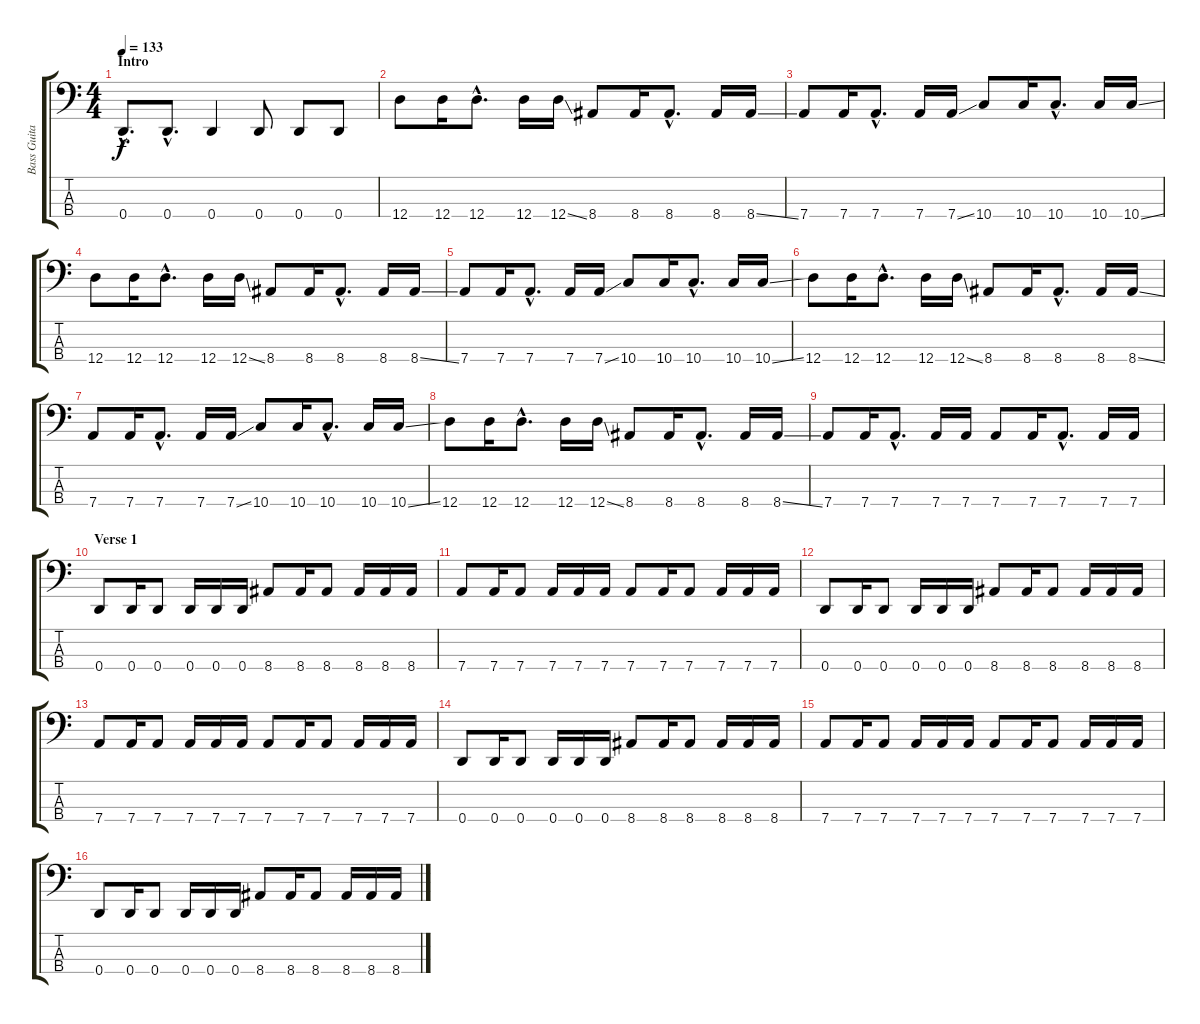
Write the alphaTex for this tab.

\track ("Bass Guitar" "Bass Guita") {instrument electricbassfinger}
\staff {score tabs}
\tuning (G2 D2 A1 D1) {hide}
\ts (4 4)
\section ("" "Intro")
\tempo 133
\clef f4
\ks c
0.4{hac}.8{d dy f instrument electricbassfinger} 0.4{hac}.8{d} 0.4.4 0.4.8 0.4.8 0.4.8 |
12.4.8 12.4.16 12.4{hac}.8{d} 12.4.16 12.4{ss}.16 8.4.8 8.4.16 8.4{hac}.8{d} 8.4.16 8.4{ss}.16 |
7.4.8 7.4.16 7.4{hac}.8{d} 7.4.16 7.4{ss}.16 10.4.8 10.4.16 10.4{hac}.8{d} 10.4.16 10.4{ss}.16 |
12.4.8 12.4.16 12.4{hac}.8{d} 12.4.16 12.4{ss}.16 8.4.8 8.4.16 8.4{hac}.8{d} 8.4.16 8.4{ss}.16 |
7.4.8 7.4.16 7.4{hac}.8{d} 7.4.16 7.4{ss}.16 10.4.8 10.4.16 10.4{hac}.8{d} 10.4.16 10.4{ss}.16 |
12.4.8 12.4.16 12.4{hac}.8{d} 12.4.16 12.4{ss}.16 8.4.8 8.4.16 8.4{hac}.8{d} 8.4.16 8.4{ss}.16 |
7.4.8 7.4.16 7.4{hac}.8{d} 7.4.16 7.4{ss}.16 10.4.8 10.4.16 10.4{hac}.8{d} 10.4.16 10.4{ss}.16 |
12.4.8 12.4.16 12.4{hac}.8{d} 12.4.16 12.4{ss}.16 8.4.8 8.4.16 8.4{hac}.8{d} 8.4.16 8.4{ss}.16 |
7.4.8 7.4.16 7.4{hac}.8{d} 7.4.16 7.4.16 7.4.8 7.4.16 7.4{hac}.8{d} 7.4.16 7.4.16 |
\section ("" "Verse 1")
0.4.8 0.4.16 0.4.8 0.4.16 0.4.16 0.4.16 8.4.8 8.4.16 8.4.8 8.4.16 8.4.16 8.4.16 |
7.4.8 7.4.16 7.4.8 7.4.16 7.4.16 7.4.16 7.4.8 7.4.16 7.4.8 7.4.16 7.4.16 7.4.16 |
0.4.8 0.4.16 0.4.8 0.4.16 0.4.16 0.4.16 8.4.8 8.4.16 8.4.8 8.4.16 8.4.16 8.4.16 |
7.4.8 7.4.16 7.4.8 7.4.16 7.4.16 7.4.16 7.4.8 7.4.16 7.4.8 7.4.16 7.4.16 7.4.16 |
0.4.8 0.4.16 0.4.8 0.4.16 0.4.16 0.4.16 8.4.8 8.4.16 8.4.8 8.4.16 8.4.16 8.4.16 |
7.4.8 7.4.16 7.4.8 7.4.16 7.4.16 7.4.16 7.4.8 7.4.16 7.4.8 7.4.16 7.4.16 7.4.16 |
0.4.8 0.4.16 0.4.8 0.4.16 0.4.16 0.4.16 8.4.8 8.4.16 8.4.8 8.4.16 8.4.16 8.4.16
